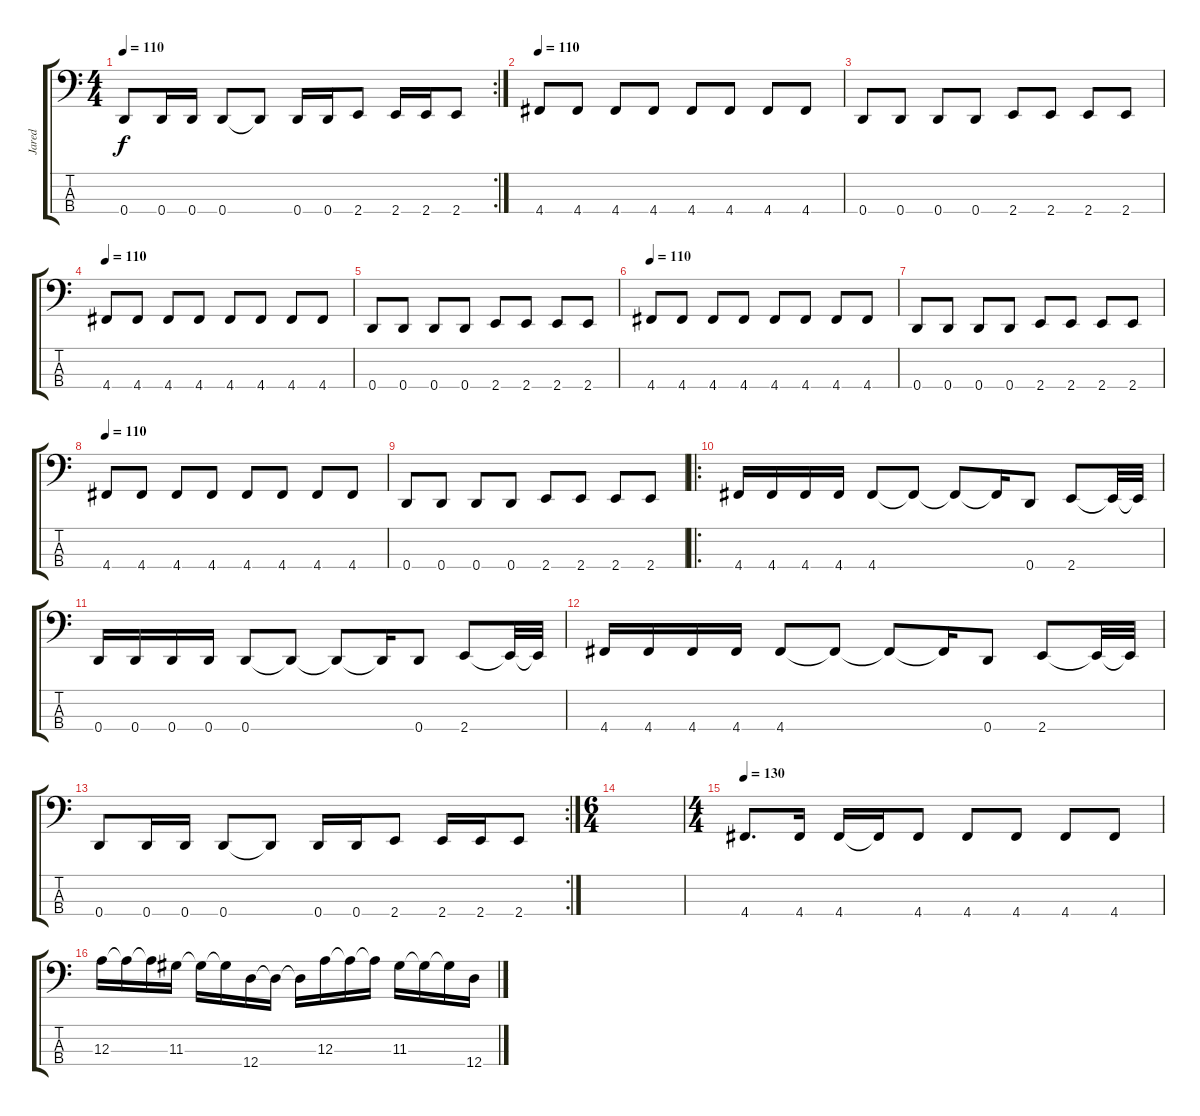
\track ("Jared" "Jared") {instrument electricbassfinger}
\staff {score tabs}
\tuning (G2 D2 A1 D1) {hide}
\rc 2
\ts (4 4)
\tempo 110
\clef f4
\ks c
0.4.8{dy f} 0.4.16 0.4.16 0.4.8 0.4{t}.8 0.4.16 0.4.16 2.4.8 2.4.16 2.4.16 2.4.8 |
\tempo 110
4.4.8 4.4.8 4.4.8 4.4.8 4.4.8 4.4.8 4.4.8 4.4.8 |
0.4.8 0.4.8 0.4.8 0.4.8 2.4.8 2.4.8 2.4.8 2.4.8 |
\tempo 110
4.4.8 4.4.8 4.4.8 4.4.8 4.4.8 4.4.8 4.4.8 4.4.8 |
0.4.8 0.4.8 0.4.8 0.4.8 2.4.8 2.4.8 2.4.8 2.4.8 |
\tempo 110
4.4.8 4.4.8 4.4.8 4.4.8 4.4.8 4.4.8 4.4.8 4.4.8 |
0.4.8 0.4.8 0.4.8 0.4.8 2.4.8 2.4.8 2.4.8 2.4.8 |
\tempo 110
4.4.8 4.4.8 4.4.8 4.4.8 4.4.8 4.4.8 4.4.8 4.4.8 |
0.4.8 0.4.8 0.4.8 0.4.8 2.4.8 2.4.8 2.4.8 2.4.8 |
\ro
4.4.16 4.4.16 4.4.16 4.4.16 4.4.8 4.4{t}.8 4.4{t}.8 4.4{t}.16 0.4.8 2.4.8 2.4{t}.32 2.4{t}.32 |
0.4.16 0.4.16 0.4.16 0.4.16 0.4.8 0.4{t}.8 0.4{t}.8 0.4{t}.16 0.4.8 2.4.8 2.4{t}.32 2.4{t}.32 |
4.4.16 4.4.16 4.4.16 4.4.16 4.4.8 4.4{t}.8 4.4{t}.8 4.4{t}.16 0.4.8 2.4.8 2.4{t}.32 2.4{t}.32 |
\rc 2
0.4.8 0.4.16 0.4.16 0.4.8 0.4{t}.8 0.4.16 0.4.16 2.4.8 2.4.16 2.4.16 2.4.8 |
\ts (6 4)
|
\ts (4 4)
\tempo 130
4.4.8{d} 4.4.16 4.4.16 4.4{t}.16 4.4.8 4.4.8 4.4.8 4.4.8 4.4.8 |
12.3.16 12.3{t}.16 12.3{t}.16 11.3.16 11.3{t}.16 11.3{t}.16 12.4.16 12.4{t}.16 12.4{t}.16 12.3.16 12.3{t}.16 12.3{t}.16 11.3.16 11.3{t}.16 11.3{t}.16 12.4.16
